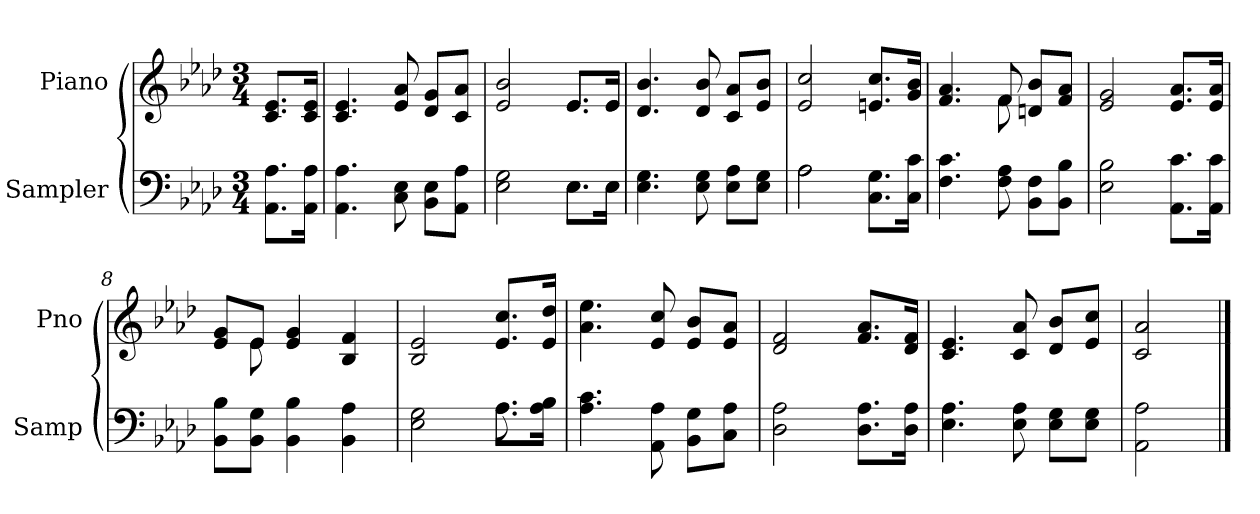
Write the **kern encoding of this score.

**kern	**kern
*part2	*part1
*staff2	*staff1
*I"Sampler	*I"Piano
*I'Samp	*I'Pno
*clefF4	*clefG2
*k[b-e-a-d-]	*k[b-e-a-d-]
*A-:	*A-:
*M3/4	*M3/4
=1	=1
8.AA-\ 8.A-\L	8.c/ 8.e-/L
16AA-\ 16A-\Jk	16c/ 16e-/Jk
=2	=2
4.AA- 4.A-	4.c 4.e-
8C 8E-	8e- 8a-
8BB-\ 8E-\L	8d-/ 8g/L
8AA-\ 8A-\J	8c/ 8a-/J
=3	=3
*^	*^
2E- 2G	2ryy	2e- 2b-	2ryy
8.E-\L	8.E-\L	8.e-/L	8.e-/L
16E-\Jk	16E-\Jk	16e-/Jk	16e-/Jk
*v	*v	*	*
*	*v	*v
=4	=4
4.E- 4.G	4.d- 4.b-
8E- 8G	8d- 8b-
8E-\ 8A-\L	8c/ 8a-/L
8E-\ 8G\J	8e-/ 8b-/J
=5	=5
*^	*
2A-\	2A-	2e- 2cc
8.C\ 8.G\L	4ryy	8.en/ 8.cc/L
16C\ 16c\Jk	.	16g/ 16b-/Jk
*v	*v	*
=6	=6
*	*^
4.F 4.c	4.f 4.a-	4.ryy
8F 8A-	8f/	8f
8BB-\ 8F\L	8dn/ 8b-/L	4ryy
8BB-\ 8B-\J	8f/ 8a-/J	.
*	*v	*v
=7	=7
2E- 2B-	2e- 2g
8.AA-\ 8.c\L	8.e-/ 8.a-/L
16AA-\ 16c\Jk	16e-/ 16a-/Jk
=8	=8
*	*^
8BB-\ 8B-\L	8e-/ 8g/L	8ryy
8BB-\ 8G\J	8e-/J	8e-
4BB- 4B-	4e- 4g	2ryy
4BB- 4A-	4B- 4f	.
*	*v	*v
=9	=9
*^	*
2E- 2G	2ryy	2B- 2e-
8.A-\L	8.A-	8.e-/ 8.cc/L
16A-\ 16B-\Jk	16ryy	16e-/ 16dd-/Jk
*v	*v	*
=10	=10
4.A- 4.c	4.a- 4.ee-
8AA- 8A-	8e- 8cc
8BB-\ 8G\L	8e-/ 8b-/L
8C\ 8A-\J	8e-/ 8a-/J
=11	=11
2D- 2A-	2d- 2f
8.D-\ 8.A-\L	8.f/ 8.a-/L
16D-\ 16A-\Jk	16d-/ 16f/Jk
=12	=12
4.E- 4.A-	4.c 4.e-
8E- 8A-	8c 8a-
8E-\ 8G\L	8d-/ 8b-/L
8E-\ 8G\J	8e-/ 8cc/J
=13	=13
2AA- 2A-	2c 2a-
==	==
*-	*-
